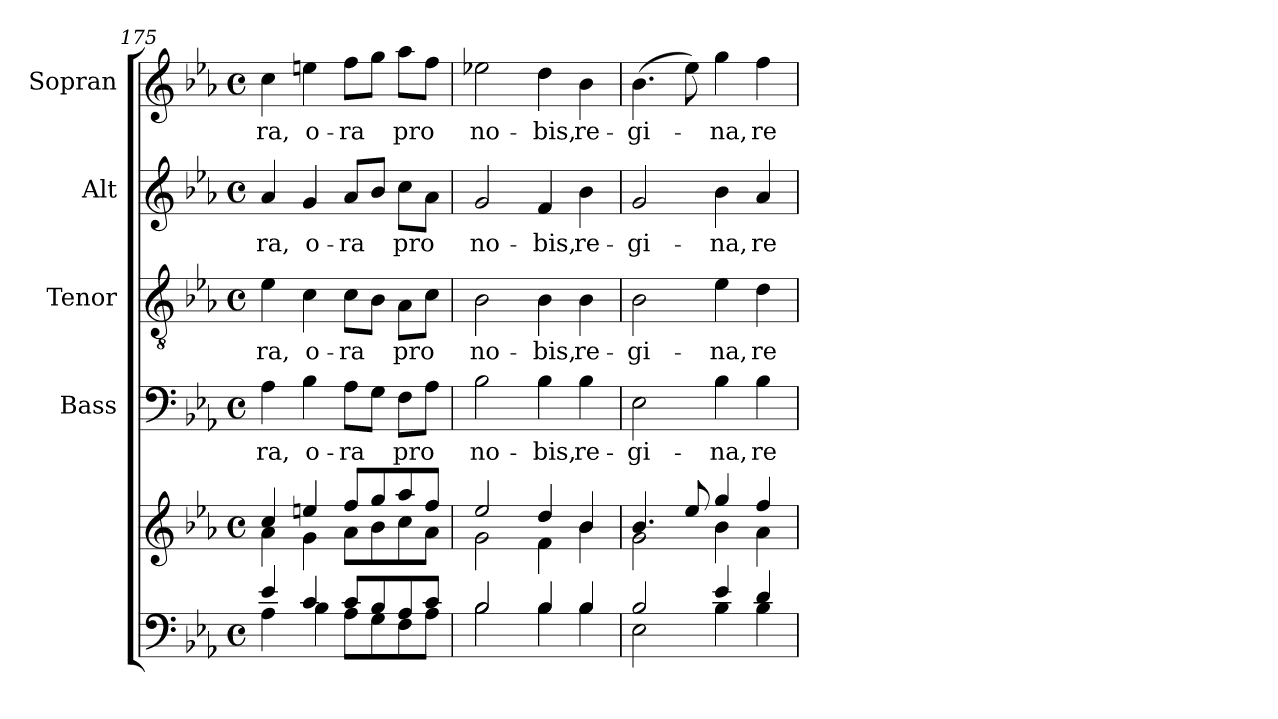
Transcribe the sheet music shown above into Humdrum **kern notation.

**kern	**kern	**kern	**text	**kern	**text	**kern	**text	**kern	**text
*part5	*part5	*part4	*part4	*part3	*part3	*part2	*part2	*part1	*part1
*staff6	*staff5	*staff4	*staff4	*staff3	*staff3	*staff2	*staff2	*staff1	*staff1
*	*	*I"Bass	*	*I"Tenor	*	*I"Alt	*	*I"Sopran	*
*	*	*I'B.	*	*I'T.	*	*I'A.	*	*I'S.	*
*clefF4	*clefG2	*clefF4	*	*clefGv2	*	*clefG2	*	*clefG2	*
*k[b-e-a-]	*k[b-e-a-]	*k[b-e-a-]	*	*k[b-e-a-]	*	*k[b-e-a-]	*	*k[b-e-a-]	*
*E-:	*E-:	*E-:	*	*E-:	*	*E-:	*	*E-:	*
*M4/4	*M4/4	*M4/4	*	*M4/4	*	*M4/4	*	*M4/4	*
*met(c)	*met(c)	*met(c)	*	*met(c)	*	*met(c)	*	*met(c)	*
=175	=175	=175	=175	=175	=175	=175	=175	=175	=175
*^	*^	*	*	*	*	*	*	*	*
!	!	!	!	!	!LO:LY:b	!	!LO:LY:b	!	!LO:LY:b	!	!LO:LY:b
4e-/	4A-\	4cc/	4a-\	4A-\	-ra,	4e-\	-ra,	4a-/	-ra,	4cc\	-ra,
!	!	!	!	!	!LO:LY:b	!	!LO:LY:b	!	!LO:LY:b	!	!LO:LY:b
4c/	4B-\	4een/	4g\	4B-\	o-	4c\	o-	4g/	o-	4een\	o-
!	!	!	!	!	!LO:LY:b	!	!LO:LY:b	!	!LO:LY:b	!	!LO:LY:b
8c/L	8A-\L	8ff/L	8a-\L	8A-\L	-ra	8c\L	-ra	8a-/L	-ra	8ff\L	-ra
8B-/	8G\	8gg/	8b-\	8G\J	.	8B-\J	.	8b-/J	.	8gg\J	.
!	!	!	!	!	!LO:LY:b	!	!LO:LY:b	!	!LO:LY:b	!	!LO:LY:b
8A-/	8F\	8aa-/	8cc\	8F\L	pro	8A-\L	pro	8cc\L	pro	8aa-\L	pro
8c/J	8A-\J	8ff/J	8a-\J	8A-\J	.	8c\J	.	8a-\J	.	8ff\J	.
=176	=176	=176	=176	=176	=176	=176	=176	=176	=176	=176	=176
!	!	!	!	!	!LO:LY:b	!	!LO:LY:b	!	!LO:LY:b	!	!LO:LY:b
2B-/	2B-\	2ee-/	2g\	2B-\	no-	2B-\	no-	2g/	no-	2ee-X\	no-
!	!	!	!	!	!LO:LY:b	!	!LO:LY:b	!	!LO:LY:b	!	!LO:LY:b
4B-/	4B-\	4dd/	4f\	4B-\	-bis,	4B-\	-bis,	4f/	-bis,	4dd\	-bis,
!	!	!	!	!	!LO:LY:b	!	!LO:LY:b	!	!LO:LY:b	!	!LO:LY:b
4B-/	4B-\	4b-/	4b-\	4B-\	re-	4B-\	re-	4b-\	re-	4b-\	re-
!!LO:LB:g=z
=177	=177	=177	=177	=177	=177	=177	=177	=177	=177	=177	=177
!	!	!	!	!	!LO:LY:b	!	!LO:LY:b	!	!LO:LY:b	!	!LO:LY:b
2B-/	2E-\	4.b-/	2g\	2E-\	-gi-	2B-\	-gi-	2g/	-gi-	(>4.b-\	-gi-
.	.	8ee-/	.	.	.	.	.	.	.	8ee-\)	.
!	!	!	!	!	!LO:LY:b	!	!LO:LY:b	!	!LO:LY:b	!	!LO:LY:b
4e-/	4B-\	4gg/	4b-\	4B-\	-na,	4e-\	-na,	4b-\	-na,	4gg\	-na,
!	!	!	!	!	!LO:LY:b	!	!LO:LY:b	!	!LO:LY:b	!	!LO:LY:b
4d/	4B-\	4ff/	4a-\	4B-\	re-	4d\	re-	4a-/	re-	4ff\	re-
*v	*v	*	*	*	*	*	*	*	*	*	*
*	*v	*v	*	*	*	*	*	*	*	*
=	=	=	=	=	=	=	=	=	=
*-	*-	*-	*-	*-	*-	*-	*-	*-	*-
